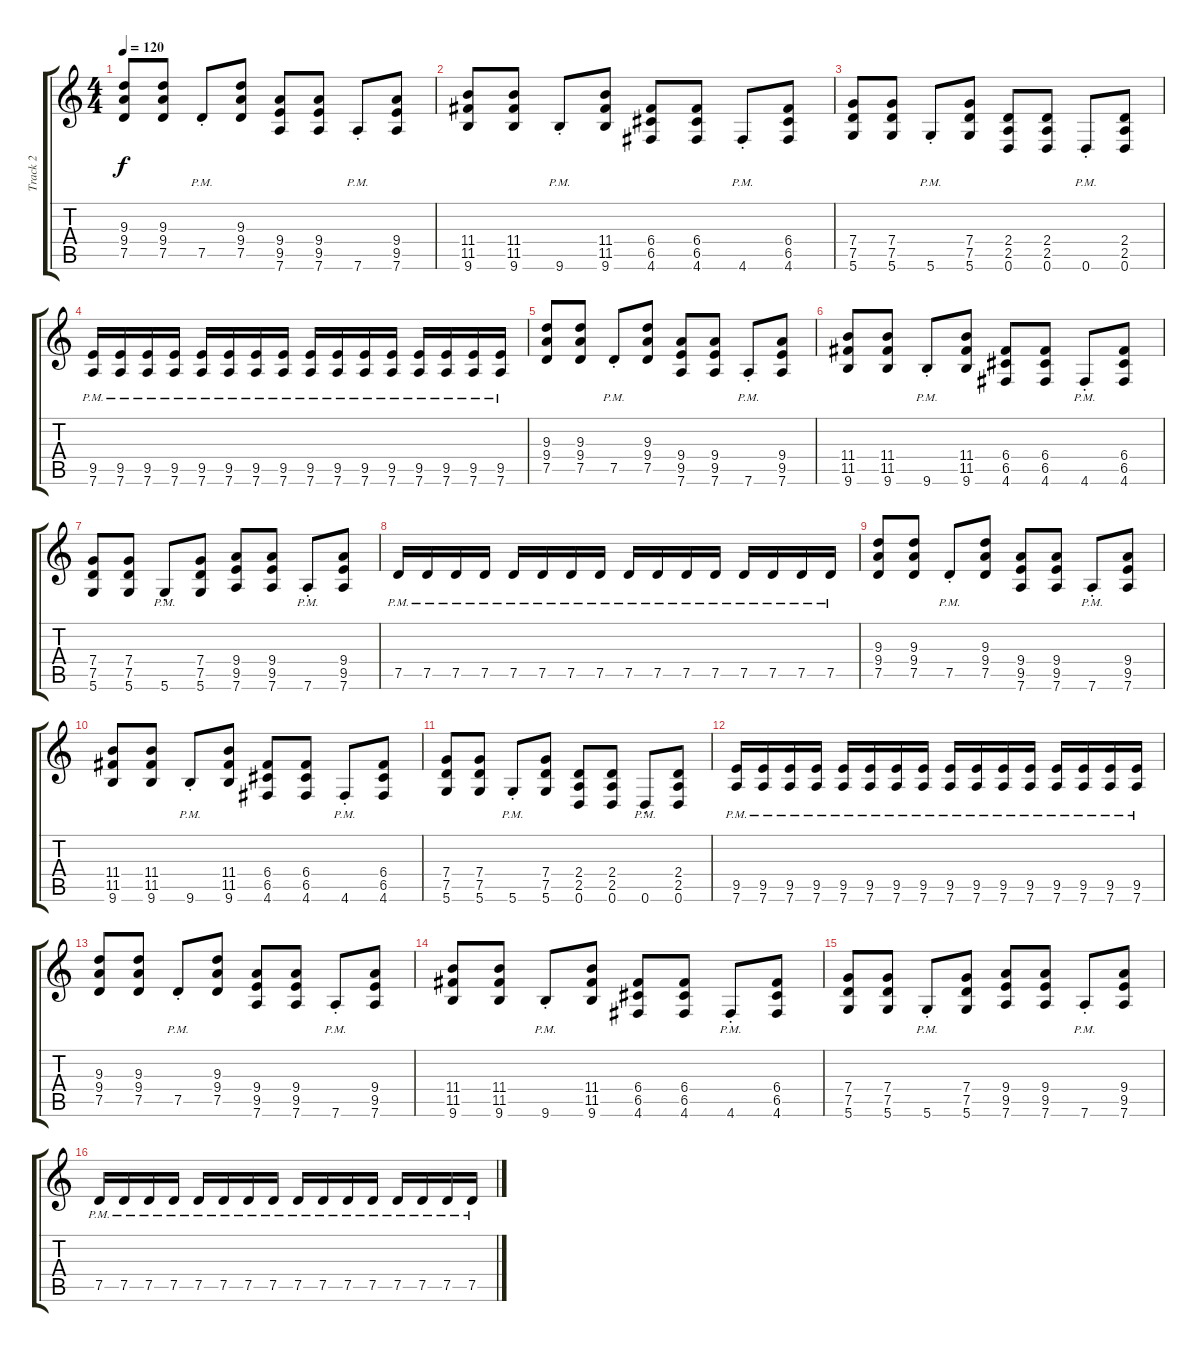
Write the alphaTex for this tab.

\track ("Track 2" "Track 2") {instrument distortionguitar}
\staff {score tabs}
\tuning (D4 A3 F3 C3 G2 D2) {hide}
\ts (4 4)
\tempo 120
\clef g2
\ks c
(9.3 9.4 7.5).8{dy f instrument distortionguitar} (9.3 9.4 7.5).8 7.5{pm st}.8 (9.3 9.4 7.5).8 (9.4 9.5 7.6).8 (9.4 9.5 7.6).8 7.6{pm st}.8 (9.4 9.5 7.6).8 |
(11.4 11.5 9.6).8 (11.4 11.5 9.6).8 9.6{pm st}.8 (11.4 11.5 9.6).8 (6.4 6.5 4.6).8 (6.4 6.5 4.6).8 4.6{pm st}.8 (6.4 6.5 4.6).8 |
(7.4 7.5 5.6).8 (7.4 7.5 5.6).8 5.6{pm st}.8 (7.4 7.5 5.6).8 (2.4 2.5 0.6).8 (2.4 2.5 0.6).8 0.6{pm st}.8 (2.4 2.5 0.6).8 |
(9.5{pm} 7.6{pm}).16 (9.5{pm} 7.6{pm}).16 (9.5{pm} 7.6{pm}).16 (9.5{pm} 7.6{pm}).16 (9.5{pm} 7.6{pm}).16 (9.5{pm} 7.6{pm}).16 (9.5{pm} 7.6{pm}).16 (9.5{pm} 7.6{pm}).16 (9.5{pm} 7.6{pm}).16 (9.5{pm} 7.6{pm}).16 (9.5{pm} 7.6{pm}).16 (9.5{pm} 7.6{pm}).16 (9.5{pm} 7.6{pm}).16 (9.5{pm} 7.6{pm}).16 (9.5{pm} 7.6{pm}).16 (9.5{pm} 7.6{pm}).16 |
(9.3 9.4 7.5).8 (9.3 9.4 7.5).8 7.5{pm st}.8 (9.3 9.4 7.5).8 (9.4 9.5 7.6).8 (9.4 9.5 7.6).8 7.6{pm st}.8 (9.4 9.5 7.6).8 |
(11.4 11.5 9.6).8 (11.4 11.5 9.6).8 9.6{pm st}.8 (11.4 11.5 9.6).8 (6.4 6.5 4.6).8 (6.4 6.5 4.6).8 4.6{pm st}.8 (6.4 6.5 4.6).8 |
(7.4 7.5 5.6).8 (7.4 7.5 5.6).8 5.6{pm st}.8 (7.4 7.5 5.6).8 (9.4 9.5 7.6).8 (9.4 9.5 7.6).8 7.6{pm st}.8 (9.4 9.5 7.6).8 |
7.5{pm}.16 7.5{pm}.16 7.5{pm}.16 7.5{pm}.16 7.5{pm}.16 7.5{pm}.16 7.5{pm}.16 7.5{pm}.16 7.5{pm}.16 7.5{pm}.16 7.5{pm}.16 7.5{pm}.16 7.5{pm}.16 7.5{pm}.16 7.5{pm}.16 7.5{pm}.16 |
(9.3 9.4 7.5).8 (9.3 9.4 7.5).8 7.5{pm st}.8 (9.3 9.4 7.5).8 (9.4 9.5 7.6).8 (9.4 9.5 7.6).8 7.6{pm st}.8 (9.4 9.5 7.6).8 |
(11.4 11.5 9.6).8 (11.4 11.5 9.6).8 9.6{pm st}.8 (11.4 11.5 9.6).8 (6.4 6.5 4.6).8 (6.4 6.5 4.6).8 4.6{pm st}.8 (6.4 6.5 4.6).8 |
(7.4 7.5 5.6).8 (7.4 7.5 5.6).8 5.6{pm st}.8 (7.4 7.5 5.6).8 (2.4 2.5 0.6).8 (2.4 2.5 0.6).8 0.6{pm st}.8 (2.4 2.5 0.6).8 |
(9.5{pm} 7.6{pm}).16 (9.5{pm} 7.6{pm}).16 (9.5{pm} 7.6{pm}).16 (9.5{pm} 7.6{pm}).16 (9.5{pm} 7.6{pm}).16 (9.5{pm} 7.6{pm}).16 (9.5{pm} 7.6{pm}).16 (9.5{pm} 7.6{pm}).16 (9.5{pm} 7.6{pm}).16 (9.5{pm} 7.6{pm}).16 (9.5{pm} 7.6{pm}).16 (9.5{pm} 7.6{pm}).16 (9.5{pm} 7.6{pm}).16 (9.5{pm} 7.6{pm}).16 (9.5{pm} 7.6{pm}).16 (9.5{pm} 7.6{pm}).16 |
(9.3 9.4 7.5).8 (9.3 9.4 7.5).8 7.5{pm st}.8 (9.3 9.4 7.5).8 (9.4 9.5 7.6).8 (9.4 9.5 7.6).8 7.6{pm st}.8 (9.4 9.5 7.6).8 |
(11.4 11.5 9.6).8 (11.4 11.5 9.6).8 9.6{pm st}.8 (11.4 11.5 9.6).8 (6.4 6.5 4.6).8 (6.4 6.5 4.6).8 4.6{pm st}.8 (6.4 6.5 4.6).8 |
(7.4 7.5 5.6).8 (7.4 7.5 5.6).8 5.6{pm st}.8 (7.4 7.5 5.6).8 (9.4 9.5 7.6).8 (9.4 9.5 7.6).8 7.6{pm st}.8 (9.4 9.5 7.6).8 |
7.5{pm}.16 7.5{pm}.16 7.5{pm}.16 7.5{pm}.16 7.5{pm}.16 7.5{pm}.16 7.5{pm}.16 7.5{pm}.16 7.5{pm}.16 7.5{pm}.16 7.5{pm}.16 7.5{pm}.16 7.5{pm}.16 7.5{pm}.16 7.5{pm}.16 7.5{pm}.16
